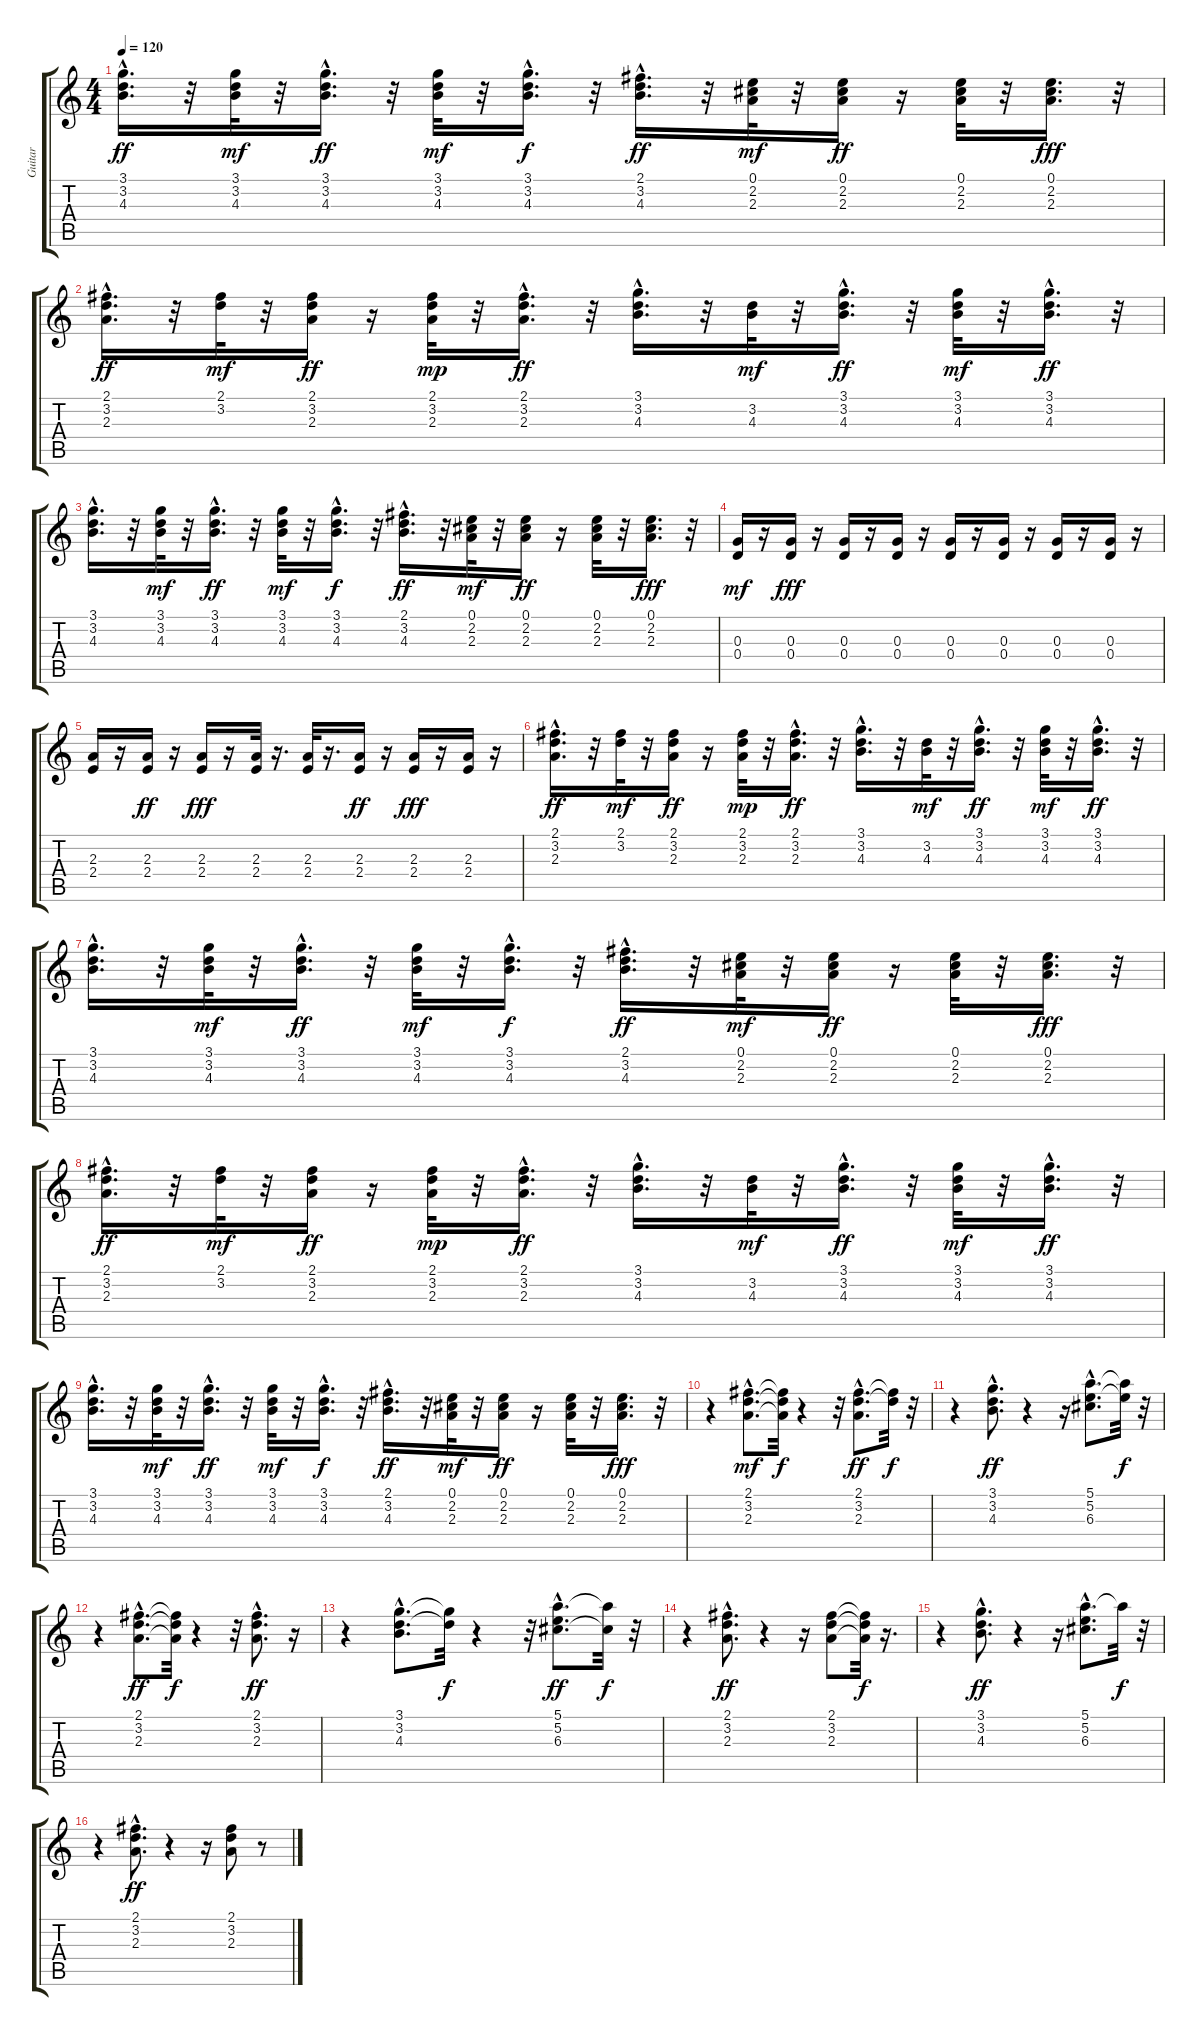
\track ("Guitar" "Guitar") {instrument distortionguitar}
\staff {score tabs}
\tuning (E4 B3 G3 D3 A2 E2) {hide}
\ts (4 4)
\tempo 120
\clef g2
\ks c
(3.1 3.2{hac} 4.3{hac}).16{d dy ff} r.32 (3.1 3.2 4.3).32{dy mf} r.32 (3.1 3.2 4.3{hac}).16{d dy ff} r.32 (3.1 3.2 4.3).32{dy mf} r.32 (3.1 3.2{hac} 4.3).16{d dy f} r.32 (2.1{hac} 3.2{hac} 4.3{hac}).16{d dy ff} r.32 (0.1 2.2 2.3).32{dy mf} r.32 (0.1 2.2 2.3).16{dy ff} r.16 (0.1 2.2 2.3).32 r.32 (0.1 2.2 2.3).16{d dy fff} r.32 |
(2.1 3.2{hac} 2.3).16{d dy ff} r.32 (2.1 3.2).32{dy mf} r.32 (2.1 3.2 2.3).16{dy ff} r.16 (2.1 3.2 2.3).32{dy mp} r.32 (2.1{hac} 3.2 2.3).16{d dy ff} r.32 (3.1{hac} 3.2{hac} 4.3{hac}).16{d} r.32 (3.2 4.3).32{dy mf} r.32 (3.1 3.2 4.3{hac}).16{d dy ff} r.32 (3.1 3.2 4.3).32{dy mf} r.32 (3.1 3.2{hac} 4.3).16{d dy ff} r.32 |
(3.1 3.2{hac} 4.3{hac}).16{d} r.32 (3.1 3.2 4.3).32{dy mf} r.32 (3.1 3.2 4.3{hac}).16{d dy ff} r.32 (3.1 3.2 4.3).32{dy mf} r.32 (3.1 3.2{hac} 4.3).16{d dy f} r.32 (2.1{hac} 3.2{hac} 4.3{hac}).16{d dy ff} r.32 (0.1 2.2 2.3).32{dy mf} r.32 (0.1 2.2 2.3).16{dy ff} r.16 (0.1 2.2 2.3).32 r.32 (0.1 2.2 2.3).16{d dy fff} r.32 |
(0.3 0.4).16{dy mf} r.16 (0.3 0.4).16{dy fff} r.16 (0.3 0.4).16 r.16 (0.3 0.4).16 r.16 (0.3 0.4).16 r.16 (0.3 0.4).16 r.16 (0.3 0.4).16 r.16 (0.3 0.4).16 r.16 |
(2.3 2.4).16 r.16 (2.3 2.4).16{dy ff} r.16 (2.3 2.4).16{dy fff} r.16 (2.3 2.4).32 r.16{d} (2.3 2.4).32 r.16{d} (2.3 2.4).16{dy ff} r.16 (2.3 2.4).16{dy fff} r.16 (2.3 2.4).16 r.16 |
(2.1 3.2{hac} 2.3).16{d dy ff} r.32 (2.1 3.2).32{dy mf} r.32 (2.1 3.2 2.3).16{dy ff} r.16 (2.1 3.2 2.3).32{dy mp} r.32 (2.1{hac} 3.2 2.3).16{d dy ff} r.32 (3.1{hac} 3.2{hac} 4.3{hac}).16{d} r.32 (3.2 4.3).32{dy mf} r.32 (3.1 3.2 4.3{hac}).16{d dy ff} r.32 (3.1 3.2 4.3).32{dy mf} r.32 (3.1 3.2{hac} 4.3).16{d dy ff} r.32 |
(3.1 3.2{hac} 4.3{hac}).16{d} r.32 (3.1 3.2 4.3).32{dy mf} r.32 (3.1 3.2 4.3{hac}).16{d dy ff} r.32 (3.1 3.2 4.3).32{dy mf} r.32 (3.1 3.2{hac} 4.3).16{d dy f} r.32 (2.1{hac} 3.2{hac} 4.3{hac}).16{d dy ff} r.32 (0.1 2.2 2.3).32{dy mf} r.32 (0.1 2.2 2.3).16{dy ff} r.16 (0.1 2.2 2.3).32 r.32 (0.1 2.2 2.3).16{d dy fff} r.32 |
(2.1 3.2{hac} 2.3).16{d dy ff} r.32 (2.1 3.2).32{dy mf} r.32 (2.1 3.2 2.3).16{dy ff} r.16 (2.1 3.2 2.3).32{dy mp} r.32 (2.1{hac} 3.2 2.3).16{d dy ff} r.32 (3.1{hac} 3.2{hac} 4.3{hac}).16{d} r.32 (3.2 4.3).32{dy mf} r.32 (3.1 3.2 4.3{hac}).16{d dy ff} r.32 (3.1 3.2 4.3).32{dy mf} r.32 (3.1 3.2{hac} 4.3).16{d dy ff} r.32 |
(3.1 3.2{hac} 4.3{hac}).16{d} r.32 (3.1 3.2 4.3).32{dy mf} r.32 (3.1 3.2 4.3{hac}).16{d dy ff} r.32 (3.1 3.2 4.3).32{dy mf} r.32 (3.1 3.2{hac} 4.3).16{d dy f} r.32 (2.1{hac} 3.2{hac} 4.3{hac}).16{d dy ff} r.32 (0.1 2.2 2.3).32{dy mf} r.32 (0.1 2.2 2.3).16{dy ff} r.16 (0.1 2.2 2.3).32 r.32 (0.1 2.2 2.3).16{d dy fff} r.32 |
r.4 (2.1{hac} 3.2{hac} 2.3{hac}).8{d dy mf} (2.1{t} 3.2{t} 2.3{t}).32{dy f} r.4 r.32 (2.1{hac} 3.2{hac} 2.3{hac}).8{d dy ff} (2.1{t} 3.2{t}).32{dy f} r.32 |
r.4 (3.1{hac} 3.2{hac} 4.3{hac}).8{d dy ff} r.4 r.16 (5.1{hac} 5.2{hac} 6.3{hac}).8{d} (5.1{t} 5.2{t}).32{dy f} r.32 |
r.4 (2.1{hac} 3.2{hac} 2.3{hac}).8{d dy ff} (2.1{t} 3.2{t} 2.3{t}).32{dy f} r.4 r.32 (2.1{hac} 3.2{hac} 2.3{hac}).8{d dy ff} r.16 |
r.4 (3.1{hac} 3.2{hac} 4.3{hac}).8{d} (3.1{t} 3.2{t}).32{dy f} r.4 r.32 (5.1{hac} 5.2{hac} 6.3{hac}).8{d dy ff} (5.1{t} 6.3{t}).32{dy f} r.32 |
r.4 (2.1{hac} 3.2{hac} 2.3{hac}).8{d dy ff} r.4 r.16 (2.1 3.2 2.3).8 (2.1{t} 3.2{t} 2.3{t}).32{dy f} r.16{d} |
r.4 (3.1{hac} 3.2{hac} 4.3{hac}).8{d dy ff} r.4 r.16 (5.1{hac} 5.2{hac} 6.3{hac}).8{d} 5.1{t}.32{dy f} r.32 |
r.4 (2.1{hac} 3.2{hac} 2.3{hac}).8{d dy ff} r.4 r.16 (2.1 3.2 2.3).8 r.8
